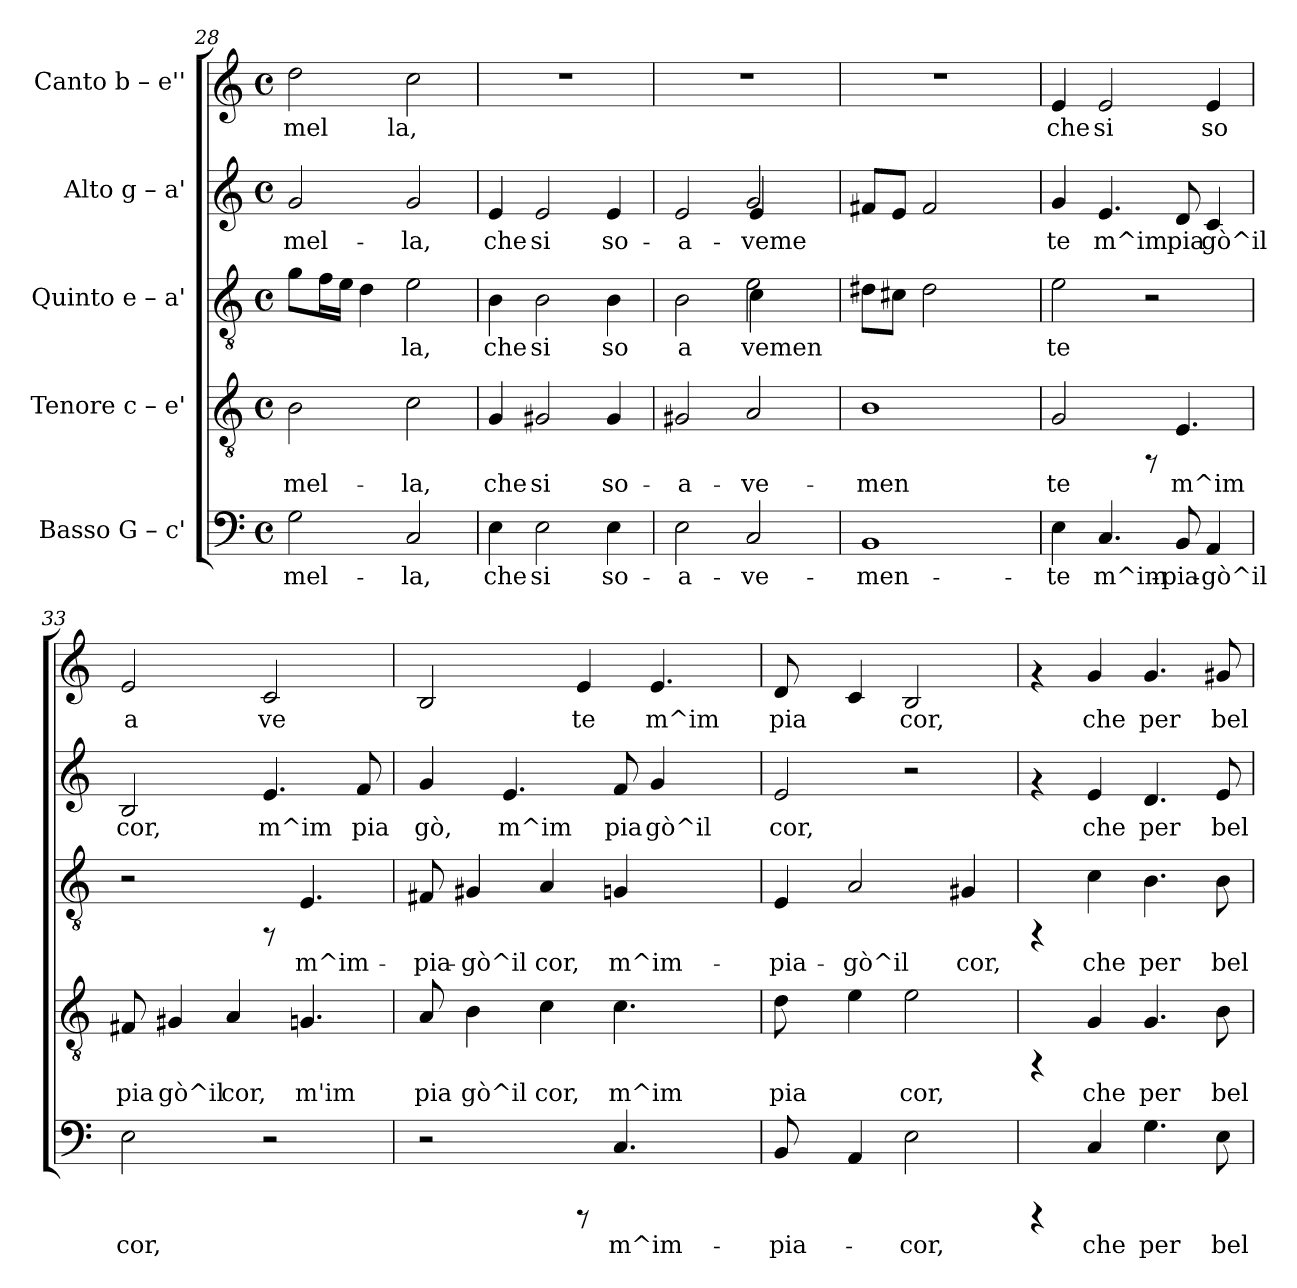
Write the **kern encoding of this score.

**kern	**text	**kern	**text	**kern	**text	**kern	**text	**kern	**text
*part5	*part5	*part4	*part4	*part3	*part3	*part2	*part2	*part1	*part1
*staff5	*staff5	*staff4	*staff4	*staff3	*staff3	*staff2	*staff2	*staff1	*staff1
*I"Basso  G – c'	*	*I"Tenore  c – e'	*	*I"Quinto  e – a'	*	*I"Alto  g – a'	*	*I"Canto  b – e''	*
*clefF4	*	*clefGv2	*	*clefGv2	*	*clefG2	*	*clefG2	*
*k[]	*	*k[]	*	*k[]	*	*k[]	*	*k[]	*
*C:	*	*C:	*	*C:	*	*C:	*	*C:	*
*M4/4	*	*M4/4	*	*M4/4	*	*M4/4	*	*M4/4	*
*met(c)	*	*met(c)	*	*met(c)	*	*met(c)	*	*met(c)	*
=28	=28	=28	=28	=28	=28	=28	=28	=28	=28
!	!LO:LY:b:cj	!	!LO:LY:b:rj	!	!LO:LY:b:rj	!	!LO:LY:b:rj	!	!LO:LY:b:rj
2G\	-mel-	2B\	-mel-	8g\L	.	2g/	-mel-	2dd\	mel
!	!	!	!	!	!LO:LY:b:rj	!	!	!	!
.	.	.	.	16f\	.	.	.	.	.
!	!	!	!	!	!LO:LY:b:rj	!	!	!	!
.	.	.	.	16e\J	.	.	.	.	.
!	!	!	!	!	!LO:LY:b:rj	!	!	!	!
.	.	.	.	4d\	.	.	.	.	.
!	!LO:LY:b:cj	!	!LO:LY:b:rj	!	!LO:LY:b:rj	!	!LO:LY:b:rj	!	!LO:LY:b:rj
2C/	-la,	2c\	-la,	2e\	la,	2g/	-la,	2cc\	la,
=29	=29	=29	=29	=29	=29	=29	=29	=29	=29
!	!LO:LY:b:cj	!	!LO:LY:b:rj	!	!LO:LY:b:rj	!	!LO:LY:b:rj	!	!
4E\	che	4G/	che	4B\	che	4e/	che	1r	.
!	!LO:LY:b:cj	!	!LO:LY:b:rj	!	!LO:LY:b:rj	!	!LO:LY:b:rj	!	!
2E\	si	2G#X/	si	2B\	si	2e/	si	.	.
!	!LO:LY:b:cj	!	!LO:LY:b:rj	!	!LO:LY:b:rj	!	!LO:LY:b:rj	!	!
4E\	so-	4G#/	so-	4B\	so	4e/	so-	.	.
=30	=30	=30	=30	=30	=30	=30	=30	=30	=30
!	!LO:LY:b:cj	!	!LO:LY:b:rj	!	!LO:LY:b:rj	!	!LO:LY:b:rj	!	!
*	*	*	*	*^	*	*^	*	*	*
2E\	-a-	2G#X/	-a-	2B\	2ryy	a	2e/	2ryy	-a-	1r	.
!	!LO:LY:b:cj	!	!LO:LY:b:rj	!	!	!LO:LY:b:rj	!	!	!LO:LY:b:rj	!	!
2C/	-ve-	2A/	-ve-	2e\	4c\	vemen	2g/	4e/	-veme-	.	.
.	.	.	.	.	4ryy	.	.	4ryy	.	.	.
!!LO:PB:g=z
=31	=31	=31	=31	=31	=31	=31	=31	=31	=31	=31	=31
!	!LO:LY:b:cj	!	!LO:LY:b:rj	!	!	!LO:LY:b:rj	!	!	!LO:LY:b:rj	!	!
*	*	*	*	*v	*v	*	*	*	*	*	*
*	*	*	*	*	*	*v	*v	*	*	*
1BB	-men-	1B	-men	8d#X\L	.	8f#X/L	--	1r	.
!	!	!	!	!	!LO:LY:b:rj	!	!LO:LY:b:rj	!	!
.	.	.	.	8c#X\J	.	8e/J	--	.	.
!	!	!	!	!	!LO:LY:b:rj	!	!LO:LY:b:rj	!	!
.	.	.	.	2d#\	.	2f#/	--	.	.
.	.	.	.	4ryy	.	4ryy	.	.	.
=32	=32	=32	=32	=32	=32	=32	=32	=32	=32
!	!LO:LY:b:cj	!	!LO:LY:b:rj	!	!LO:LY:b:rj	!	!LO:LY:b:rj	!	!LO:LY:b:rj
4E\	-te	2G/	te	2e\	te	4g/	-te	4e/	che
!	!LO:LY:b:cj	!	!	!	!	!	!LO:LY:b:rj	!	!LO:LY:b:rj
4.C/	m^im-	.	.	.	.	4.e/	m^im	2e/	si
.	.	8rFF	.	2r	.	.	.	.	.
!	!LO:LY:b:cj	!	!LO:LY:b:rj	!	!	!	!LO:LY:b:rj	!	!
8BB/	-pia-	4.E/	m^im	.	.	8d/	pia	.	.
!	!LO:LY:b:cj	!	!	!	!	!	!LO:LY:b:rj	!	!LO:LY:b:rj
4AA/	-gò^il	.	.	.	.	4c/	gò^il	4e/	so
=33	=33	=33	=33	=33	=33	=33	=33	=33	=33
!	!LO:LY:b:cj	!	!LO:LY:b:rj	!	!	!	!LO:LY:b:rj	!	!LO:LY:b:rj
2E\	cor,	8F#X/	pia	2r	.	2B/	cor,	2e/	a
!	!	!	!LO:LY:b:rj	!	!	!	!	!	!
.	.	4G#X/	gò^il	.	.	.	.	.	.
!	!	!	!LO:LY:b:rj	!	!	!	!	!	!
.	.	4A/	cor,	.	.	.	.	.	.
!	!	!	!	!	!	!	!LO:LY:b:rj	!	!LO:LY:b:rj
2r	.	.	.	8rFF	.	4.e/	m^im	2c/	ve
!	!	!	!LO:LY:b:rj	!	!LO:LY:b:rj	!	!	!	!
.	.	4.Gn/	m'im	4.E/	m^im-	.	.	.	.
!	!	!	!	!	!	!	!LO:LY:b:rj	!	!
.	.	.	.	.	.	8f/	pia	.	.
=34	=34	=34	=34	=34	=34	=34	=34	=34	=34
!	!	!	!LO:LY:b:rj	!	!LO:LY:b:rj	!	!LO:LY:b:rj	!	!
2r	.	8A/	pia	8F#X/	-pia-	4g/	gò,	2B/	.
!	!	!	!LO:LY:b:rj	!	!LO:LY:b:rj	!	!	!	!
.	.	4B\	gò^il	4G#X/	-gò^il	.	.	.	.
!	!	!	!	!	!	!	!LO:LY:b:rj	!	!
.	.	.	.	.	.	4.e/	m^im	.	.
!	!	!	!LO:LY:b:rj	!	!LO:LY:b:rj	!	!	!	!
.	.	4c\	cor,	4A/	cor,	.	.	.	.
!	!	!	!	!	!	!	!	!	!LO:LY:b:rj
8rCCC	.	.	.	.	.	.	.	4e/	te
!	!LO:LY:b:cj	!	!LO:LY:b:rj	!	!LO:LY:b:rj	!	!LO:LY:b:rj	!	!
4.C/	m^im-	4.c\	m^im	4Gn/	m^im-	8f/	pia	.	.
!	!	!	!	!	!	!	!LO:LY:b:rj	!	!LO:LY:b:rj
.	.	.	.	.	.	4g/	gò^il	4.e/	m^im
.	.	.	.	4ryy	.	.	.	.	.
8ryy	.	8ryy	.	.	.	8ryy	.	.	.
=35	=35	=35	=35	=35	=35	=35	=35	=35	=35
!	!LO:LY:b:cj	!	!LO:LY:b:rj	!	!LO:LY:b:rj	!	!LO:LY:b:rj	!	!LO:LY:b:rj
8BB/	-pia-	8d\	pia	4E/	-pia-	2e/	cor,	8d/	pia
8ryy	.	8ryy	.	.	.	.	.	8ryy	.
!	!	!	!	!	!LO:LY:b:rj	!	!	!	!
4AA/	.	4e\	.	2A/	-gò^il	.	.	4c/	.
!	!LO:LY:b:cj	!	!LO:LY:b:rj	!	!	!	!	!	!LO:LY:b:rj
2E\	-cor,	2e\	cor,	.	.	2r	.	2B/	cor,
!	!	!	!	!	!LO:LY:b:rj	!	!	!	!
.	.	.	.	4G#X/	cor,	.	.	.	.
!!LO:PB:g=z
=36	=36	=36	=36	=36	=36	=36	=36	=36	=36
4rCCC	.	4rFF	.	4rFF	.	4rf	.	4rf	.
!	!LO:LY:b:cj	!	!LO:LY:b:rj	!	!LO:LY:b:rj	!	!LO:LY:b:rj	!	!LO:LY:b:rj
4C/	che	4G/	che	4c\	che	4e/	che	4g/	che
!	!LO:LY:b:cj	!	!LO:LY:b:rj	!	!LO:LY:b:rj	!	!LO:LY:b:rj	!	!LO:LY:b:rj
4.G\	per	4.G/	per	4.B\	per	4.d/	per	4.g/	per
!	!LO:LY:b:cj	!	!LO:LY:b:rj	!	!LO:LY:b:rj	!	!LO:LY:b:rj	!	!LO:LY:b:rj
8E\	bel	8B\	bel	8B\	bel	8e/	bel	8g#X/	bel
=	=	=	=	=	=	=	=	=	=
*-	*-	*-	*-	*-	*-	*-	*-	*-	*-
